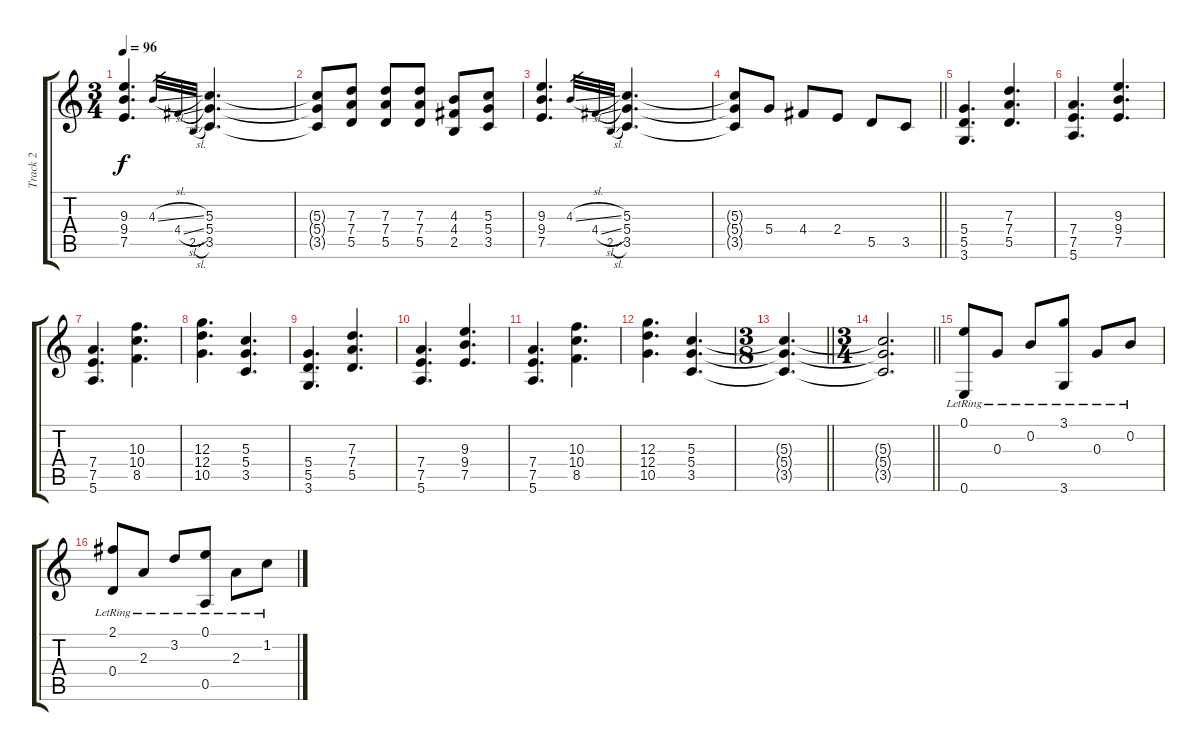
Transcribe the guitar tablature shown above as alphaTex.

\track ("Track 2" "Track 2") {instrument electricguitarclean}
\staff {score tabs}
\tuning (E4 B3 G3 D3 A2 E2) {hide}
\ts (3 4)
\tempo 96
\clef g2
\ks c
(9.3 9.4 7.5).4{d dy f} 4.3{sl}.32{gr} 4.4{sl}.32{gr} 2.5{sl}.32{gr} (5.3 5.4 3.5).4{d} |
(5.3{t} 5.4{t} 3.5{t}).8 (7.3 7.4 5.5).8 (7.3 7.4 5.5).8 (7.3 7.4 5.5).8 (4.3 4.4 2.5).8 (5.3 5.4 3.5).8 |
(9.3 9.4 7.5).4{d} 4.3{sl}.32{gr} 4.4{sl}.32{gr} 2.5{sl}.32{gr} (5.3 5.4 3.5).4{d} |
\barLineRight lightlight
(5.3{t} 5.4{t} 3.5{t}).8 5.4.8 4.4.8 2.4.8 5.5.8 3.5.8 |
(5.4 5.5 3.6).4{d} (7.3 7.4 5.5).4{d} |
(7.4 7.5 5.6).4{d} (9.3 9.4 7.5).4{d} |
(7.4 7.5 5.6).4{d} (10.3 10.4 8.5).4{d} |
(12.3 12.4 10.5).4{d} (5.3 5.4 3.5).4{d} |
(5.4 5.5 3.6).4{d} (7.3 7.4 5.5).4{d} |
(7.4 7.5 5.6).4{d} (9.3 9.4 7.5).4{d} |
(7.4 7.5 5.6).4{d} (10.3 10.4 8.5).4{d} |
(12.3 12.4 10.5).4{d} (5.3 5.4 3.5).4{d} |
\ts (3 8)
\barLineRight lightlight
(5.3{t} 5.4{t} 3.5{t}).4{d} |
\ts (3 4)
\barLineRight lightlight
(5.3{t} 5.4{t} 3.5{t}).2{d volume 5} |
(0.1{lr} 0.6{lr}).8{instrument electricguitarclean} 0.3{lr}.8 0.2{lr}.8 (3.1{lr} 3.6{lr}).8 0.3{lr}.8 0.2{lr}.8 |
(2.1{lr} 0.4{lr}).8 2.3{lr}.8 3.2{lr}.8 (0.1{lr} 0.5{lr}).8 2.3{lr}.8 1.2{lr}.8
